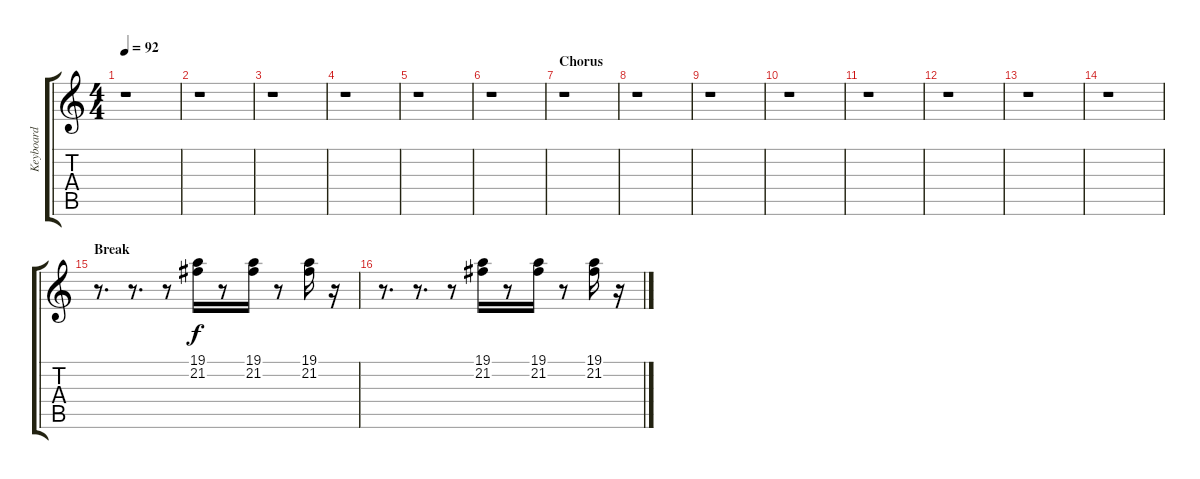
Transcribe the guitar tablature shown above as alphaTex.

\track ("Keyboard" "Keyboard") {instrument stringensemble2}
\staff {score tabs}
\tuning (D4 A3 F3 C3 G2 D2) {hide}
\ts (4 4)
\tempo 92
\clef g2
\ks c
r.1{dy f} |
r.1 |
r.1 |
r.1 |
r.1 |
r.1 |
\section ("" "Chorus")
r.1 |
r.1 |
r.1 |
r.1 |
r.1 |
r.1 |
r.1 |
r.1 |
\section ("" "Break")
r.8{d volume 12 instrument stringensemble1} r.8{d} r.8 (19.1 21.2).16 r.8 (19.1 21.2).16 r.8 (19.1 21.2).16 r.16 |
r.8{d volume 12 instrument stringensemble1} r.8{d} r.8 (19.1 21.2).16 r.8 (19.1 21.2).16 r.8 (19.1 21.2).16 r.16
